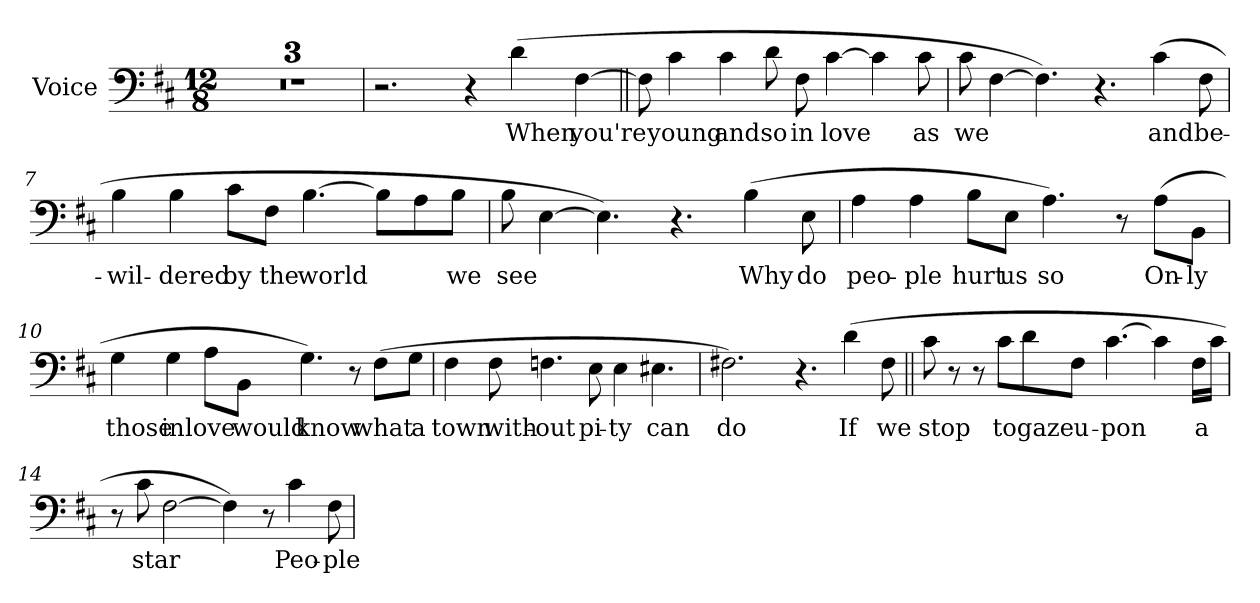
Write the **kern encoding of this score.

**kern	**text
*part1	*part1
*staff1	*staff1
*I"Voice	*
*I'Voice	*
!!LO:PB:g=z
*clefF4	*
*k[f#c#]	*
*b:	*
*M12/8	*
=1	=1
!LO:N:vis=1	!
1.r	.
=2	=2
!LO:N:vis=1	!
1.r	.
=3	=3
!LO:N:vis=1	!
1.r	.
=4	=4
2.r	.
4r	.
!	!LO:LY:b:color=#000000
(4di\	When
!	!LO:LY:b:color=#000000
[4F#i\	you're
=5||	=5||
8F#i\]	.
!	!LO:LY:b:color=#000000
4c#i\	young
!	!LO:LY:b:color=#000000
4c#i\	and
!	!LO:LY:b:color=#000000
8di\	so
!	!LO:LY:b:color=#000000
8F#i\	in
!	!LO:LY:b:color=#000000
[4c#i\	love
4c#i\]	.
!	!LO:LY:b:color=#000000
8c#i\	as
!!LO:LB:g=z
=6	=6
!	!LO:LY:b:color=#000000
8c#i\	we
[4F#i\	.
4.F#i\])	.
4.r	.
!	!LO:LY:b:color=#000000
(4c#i\	and
!	!LO:LY:b:color=#000000
8F#i\	be-
=7	=7
!	!LO:LY:b:color=#000000
4Bi\	-wil-
!	!LO:LY:b:color=#000000
4Bi\	-dered
!	!LO:LY:b:color=#000000
8c#i\L	by
!	!LO:LY:b:color=#000000
8F#i\J	the
!	!LO:LY:b:color=#000000
[4.Bi\	world
8Bi\L]	.
8Ai\	.
!	!LO:LY:b:color=#000000
8Bi\J	we
=8	=8
!	!LO:LY:b:color=#000000
8Bi\	see
[4Ei\	.
4.Ei\])	.
4.r	.
!	!LO:LY:b:color=#000000
(4Bi\	Why
!	!LO:LY:b:color=#000000
8Ei\	do
!!LO:LB:g=z
=9	=9
!	!LO:LY:b:color=#000000
4Ai\	peo-
!	!LO:LY:b:color=#000000
4Ai\	-ple
!	!LO:LY:b:color=#000000
8Bi\L	hurt
!	!LO:LY:b:color=#000000
8Ei\J	us
!	!LO:LY:b:color=#000000
4.Ai\)	so
8r	.
!	!LO:LY:b:color=#000000
(8Ai\L	On-
!	!LO:LY:b:color=#000000
8BBi\J	-ly
=10	=10
!	!LO:LY:b:color=#000000
4Gi\	those
!	!LO:LY:b:color=#000000
4Gi\	in
!	!LO:LY:b:color=#000000
8Ai\L	love
!	!LO:LY:b:color=#000000
8BBi\J	would
!	!LO:LY:b:color=#000000
4.Gi\)	know
8r	.
!	!LO:LY:b:color=#000000
(8F#i\L	what
!	!LO:LY:b:color=#000000
8Gi\J	a
=11	=11
!	!LO:LY:b:color=#000000
4F#i\	town
!	!LO:LY:b:color=#000000
8F#i\	with-
!	!LO:LY:b:color=#000000
4.Fni\	-out
!	!LO:LY:b:color=#000000
8Ei\	pi-
!	!LO:LY:b:color=#000000
4Ei\	-ty
!	!LO:LY:b:color=#000000
4.E#Xi\	can
!!LO:LB:g=z
=12	=12
!	!LO:LY:b:color=#000000
2.F#Xi\)	do
4.r	.
!	!LO:LY:b:color=#000000
(4di\	If
!	!LO:LY:b:color=#000000
8F#i\	we
=13||	=13||
!	!LO:LY:b:color=#000000
8c#i\	stop
8r	.
8r	.
!	!LO:LY:b:color=#000000
8c#i\L	to
!	!LO:LY:b:color=#000000
8di\	gaze
!	!LO:LY:b:color=#000000
8F#i\J	u-
!	!LO:LY:b:color=#000000
[4.c#i\	-pon
4c#i\]	.
!	!LO:LY:b:color=#000000
16F#i\LL	a
16c#i\JJ	.
=14	=14
8r	.
!	!LO:LY:b:color=#000000
8c#i\	star
[2F#i\	.
4F#i\])	.
8r	.
!	!LO:LY:b:color=#000000
4c#i\	Peo-
!	!LO:LY:b:color=#000000
8F#i\	-ple
=	=
*-	*-
